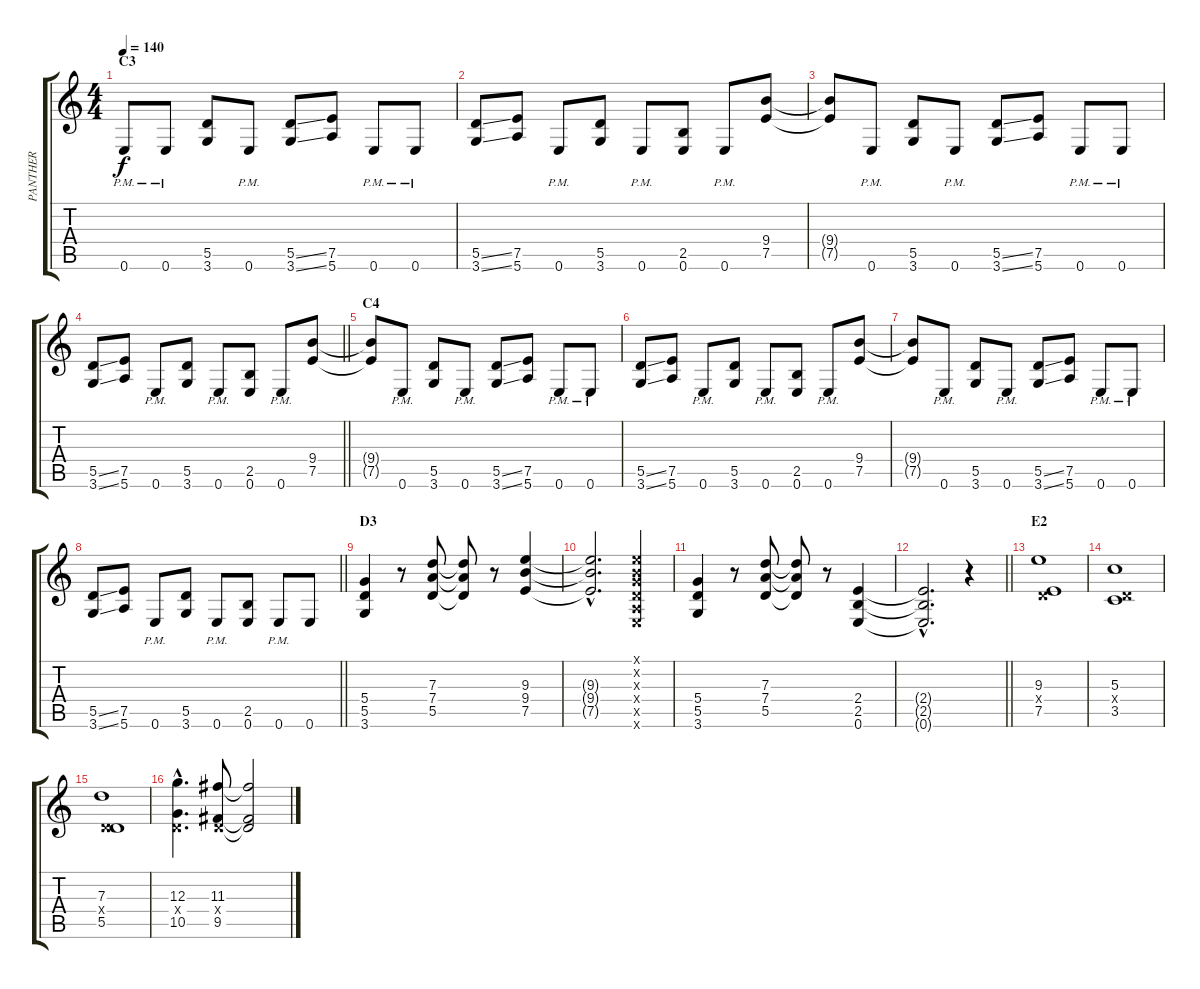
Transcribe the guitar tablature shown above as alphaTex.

\track ("PANTHER" "PANTHER") {instrument distortionguitar}
\staff {score tabs}
\tuning (E4 B3 G3 D3 A2 E2) {hide}
\ts (4 4)
\section ("" "C3")
\tempo 140
\clef g2
\ks c
0.6{pm}.8{dy f} 0.6{pm}.8 (5.5 3.6).8 0.6{pm}.8 (5.5{ss} 3.6{ss}).8 (7.5 5.6).8 0.6{pm}.8 0.6{pm}.8 |
(5.5{ss} 3.6{ss}).8 (7.5 5.6).8 0.6{pm}.8 (5.5 3.6).8 0.6{pm}.8 (2.5 0.6).8 0.6{pm}.8 (9.4 7.5).8 |
(9.4{t} 7.5{t}).8 0.6{pm}.8 (5.5 3.6).8 0.6{pm}.8 (5.5{ss} 3.6{ss}).8 (7.5 5.6).8 0.6{pm}.8 0.6{pm}.8 |
\barLineRight lightlight
(5.5{ss} 3.6{ss}).8 (7.5 5.6).8 0.6{pm}.8 (5.5 3.6).8 0.6{pm}.8 (2.5 0.6).8 0.6{pm}.8 (9.4 7.5).8 |
\section ("" "C4")
(9.4{t} 7.5{t}).8 0.6{pm}.8 (5.5 3.6).8 0.6{pm}.8 (5.5{ss} 3.6{ss}).8 (7.5 5.6).8 0.6{pm}.8 0.6{pm}.8 |
(5.5{ss} 3.6{ss}).8 (7.5 5.6).8 0.6{pm}.8 (5.5 3.6).8 0.6{pm}.8 (2.5 0.6).8 0.6{pm}.8 (9.4 7.5).8 |
(9.4{t} 7.5{t}).8 0.6{pm}.8 (5.5 3.6).8 0.6{pm}.8 (5.5{ss} 3.6{ss}).8 (7.5 5.6).8 0.6{pm}.8 0.6{pm}.8 |
\barLineRight lightlight
(5.5{ss} 3.6{ss}).8 (7.5 5.6).8 0.6{pm}.8 (5.5 3.6).8 0.6{pm}.8 (2.5 0.6).8 0.6{pm}.8 0.6.8 |
\section ("" "D3")
(5.4 5.5 3.6).4 r.8 (7.3 7.4 5.5).8 (7.3{t} 7.4{t} 5.5{t}).8 r.8 (9.3 9.4 7.5).4 |
(9.3{hac t} 9.4{hac t} 7.5{hac t}).2{d} (0.1{x} 0.2{x} 0.3{x} 0.4{x} 0.5{x} 0.6{x}).4 |
(5.4 5.5 3.6).4 r.8 (7.3 7.4 5.5).8 (7.3{t} 7.4{t} 5.5{t}).8 r.8 (2.4 2.5 0.6).4 |
\barLineRight lightlight
(2.4{hac t} 2.5{hac t} 0.6{hac t}).2{d} r.4 |
\section ("" "E2")
(9.3 0.4{x} 7.5).1 |
(5.3 0.4{x} 3.5).1 |
(7.3 0.4{x} 5.5).1 |
(12.3{hac} 0.4{hac x} 10.5{hac}).4{d} (11.3 0.4{x} 9.5).8 (11.3{t} 0.4{t} 9.5{t}).2
